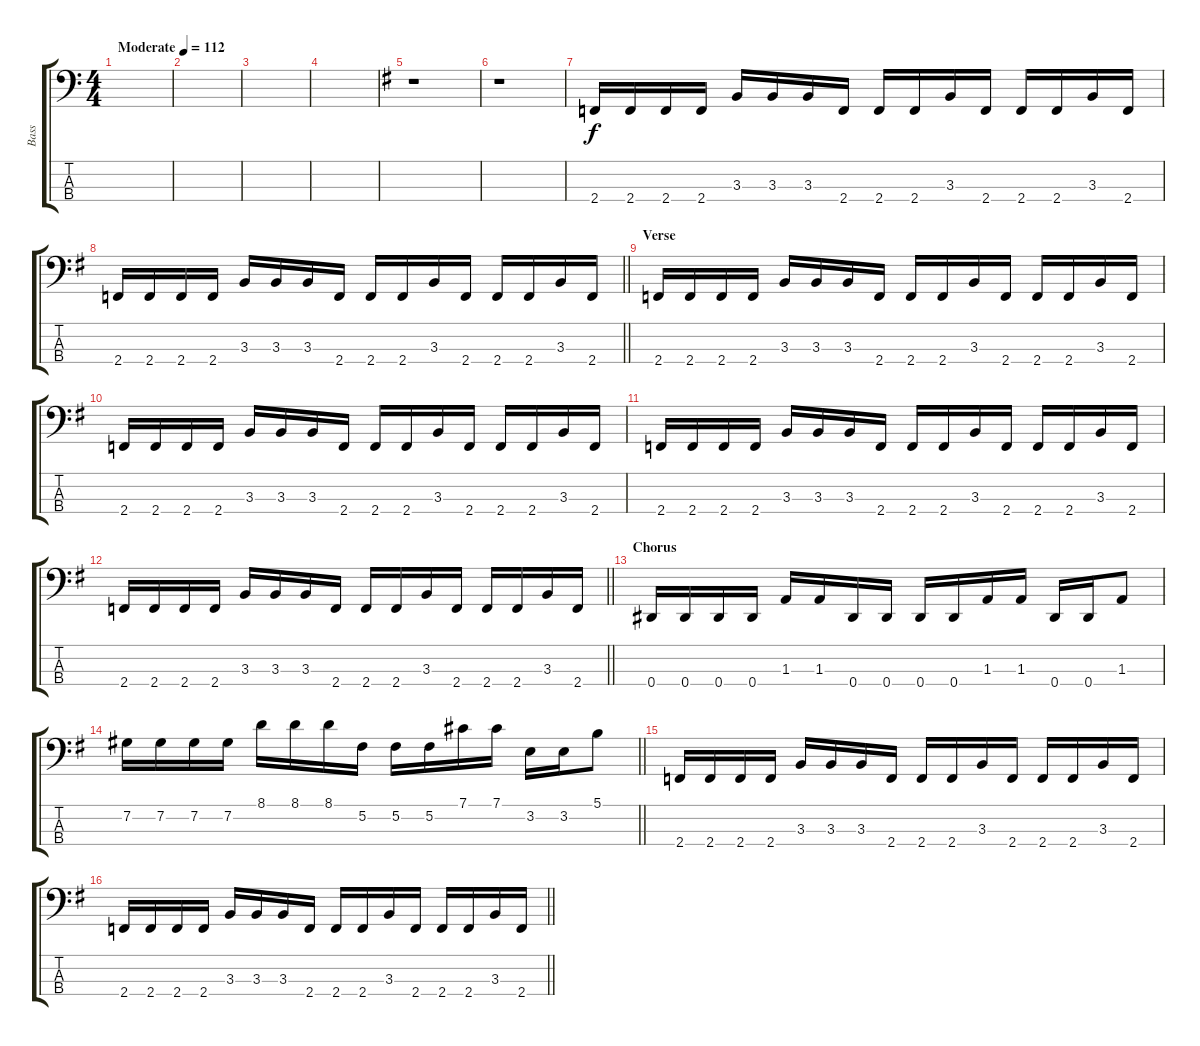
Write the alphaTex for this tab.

\track ("Bass" "Bass") {instrument electricbasspick}
\staff {score tabs}
\tuning (Gb2 Db2 Ab1 Eb1) {hide}
\ts (4 4)
\tempo (112 "Moderate")
\clef f4
\ks c
|
|
|
|
\ks g
r.1 |
r.1 |
2.4.16 2.4.16 2.4.16 2.4.16 3.3.16 3.3.16 3.3.16 2.4.16 2.4.16 2.4.16 3.3.16 2.4.16 2.4.16 2.4.16 3.3.16 2.4.16 |
\barLineRight lightlight
2.4.16 2.4.16 2.4.16 2.4.16 3.3.16 3.3.16 3.3.16 2.4.16 2.4.16 2.4.16 3.3.16 2.4.16 2.4.16 2.4.16 3.3.16 2.4.16 |
\section ("" "Verse")
2.4.16 2.4.16 2.4.16 2.4.16 3.3.16 3.3.16 3.3.16 2.4.16 2.4.16 2.4.16 3.3.16 2.4.16 2.4.16 2.4.16 3.3.16 2.4.16 |
2.4.16 2.4.16 2.4.16 2.4.16 3.3.16 3.3.16 3.3.16 2.4.16 2.4.16 2.4.16 3.3.16 2.4.16 2.4.16 2.4.16 3.3.16 2.4.16 |
2.4.16 2.4.16 2.4.16 2.4.16 3.3.16 3.3.16 3.3.16 2.4.16 2.4.16 2.4.16 3.3.16 2.4.16 2.4.16 2.4.16 3.3.16 2.4.16 |
\barLineRight lightlight
2.4.16 2.4.16 2.4.16 2.4.16 3.3.16 3.3.16 3.3.16 2.4.16 2.4.16 2.4.16 3.3.16 2.4.16 2.4.16 2.4.16 3.3.16 2.4.16 |
\section ("" "Chorus")
0.4.16 0.4.16 0.4.16 0.4.16 1.3.16 1.3.16 0.4.16 0.4.16 0.4.16 0.4.16 1.3.16 1.3.16 0.4.16 0.4.16 1.3.8 |
\barLineRight lightlight
7.2.16 7.2.16 7.2.16 7.2.16 8.1.16 8.1.16 8.1.16 5.2.16 5.2.16 5.2.16 7.1.16 7.1.16 3.2.16 3.2.16 5.1.8 |
2.4.16 2.4.16 2.4.16 2.4.16 3.3.16 3.3.16 3.3.16 2.4.16 2.4.16 2.4.16 3.3.16 2.4.16 2.4.16 2.4.16 3.3.16 2.4.16 |
\barLineRight lightlight
2.4.16 2.4.16 2.4.16 2.4.16 3.3.16 3.3.16 3.3.16 2.4.16 2.4.16 2.4.16 3.3.16 2.4.16 2.4.16 2.4.16 3.3.16 2.4.16
